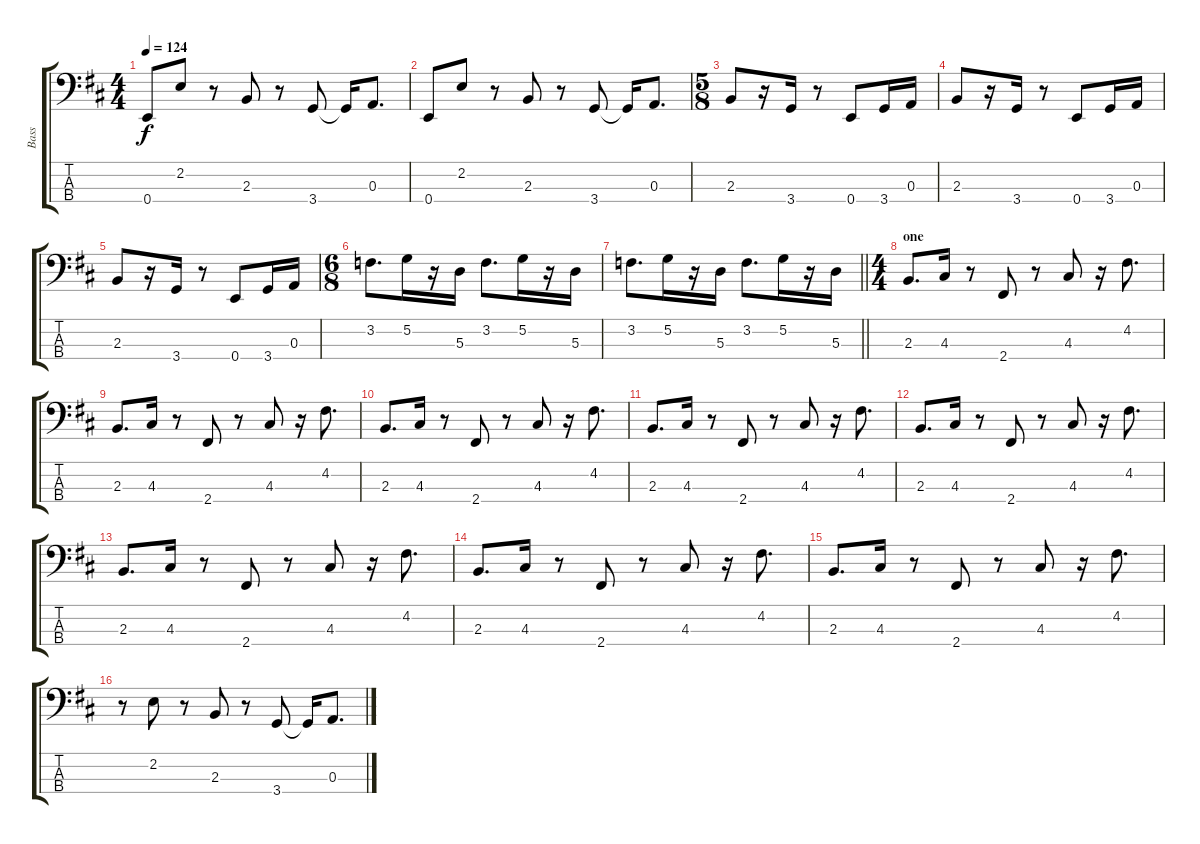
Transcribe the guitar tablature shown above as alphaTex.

\track ("Bass" "Bass") {instrument electricbasspick}
\staff {score tabs}
\tuning (G2 D2 A1 E1) {hide}
\ts (4 4)
\tempo 124
\clef f4
\ks d
0.4.8{dy f} 2.2.8 r.8 2.3.8 r.8 3.4.8 3.4{t}.16 0.3.8{d} |
0.4.8 2.2.8 r.8 2.3.8 r.8 3.4.8 3.4{t}.16 0.3.8{d} |
\ts (5 8)
2.3.8 r.16 3.4.16 r.8 0.4.8 3.4.16 0.3.16 |
2.3.8 r.16 3.4.16 r.8 0.4.8 3.4.16 0.3.16 |
2.3.8 r.16 3.4.16 r.8 0.4.8 3.4.16 0.3.16 |
\ts (6 8)
3.2.8{d} 5.2.16 r.16 5.3.16 3.2.8{d} 5.2.16 r.16 5.3.16 |
\barLineRight lightlight
3.2.8{d} 5.2.16 r.16 5.3.16 3.2.8{d} 5.2.16 r.16 5.3.16 |
\ts (4 4)
\section ("" "one")
2.3.8{d} 4.3.16 r.8 2.4.8 r.8 4.3.8 r.16 4.2.8{d} |
2.3.8{d} 4.3.16 r.8 2.4.8 r.8 4.3.8 r.16 4.2.8{d} |
2.3.8{d} 4.3.16 r.8 2.4.8 r.8 4.3.8 r.16 4.2.8{d} |
2.3.8{d} 4.3.16 r.8 2.4.8 r.8 4.3.8 r.16 4.2.8{d} |
2.3.8{d} 4.3.16 r.8 2.4.8 r.8 4.3.8 r.16 4.2.8{d} |
2.3.8{d} 4.3.16 r.8 2.4.8 r.8 4.3.8 r.16 4.2.8{d} |
2.3.8{d} 4.3.16 r.8 2.4.8 r.8 4.3.8 r.16 4.2.8{d} |
2.3.8{d} 4.3.16 r.8 2.4.8 r.8 4.3.8 r.16 4.2.8{d} |
r.8 2.2.8 r.8 2.3.8 r.8 3.4.8 3.4{t}.16 0.3.8{d}
